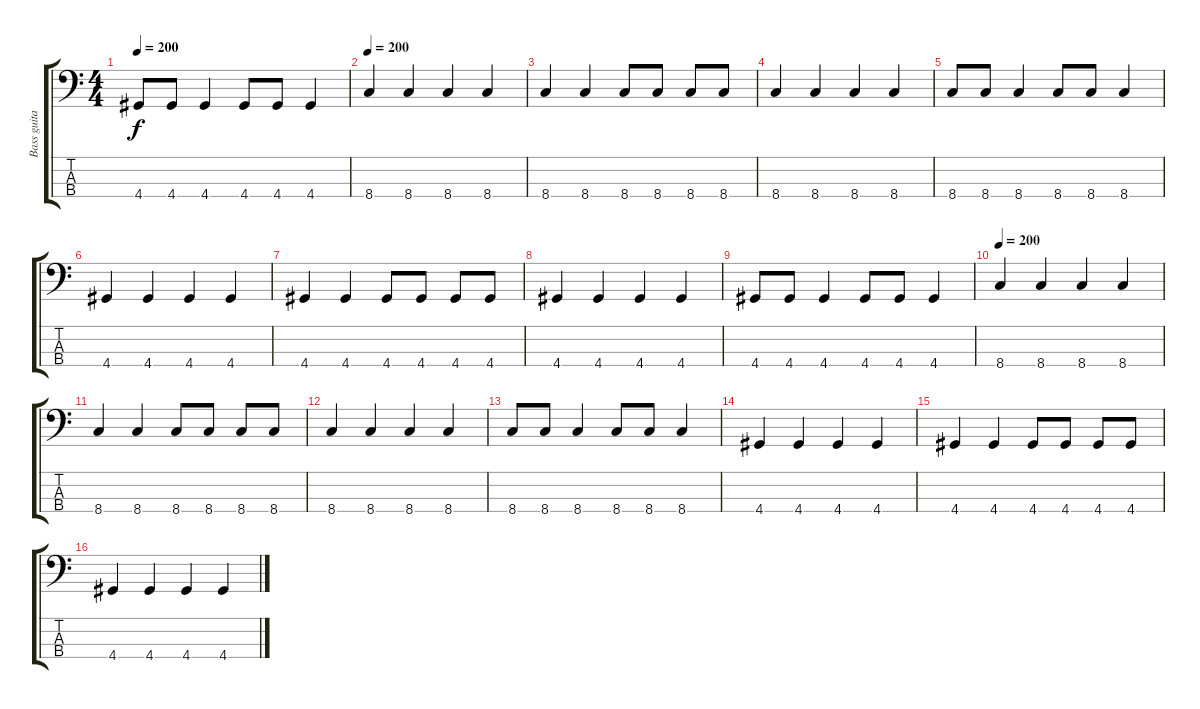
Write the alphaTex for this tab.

\track ("Bass guitar" "Bass guita") {instrument electricbassfinger}
\staff {score tabs}
\tuning (G2 D2 A1 E1) {hide}
\ts (4 4)
\tempo 200
\clef f4
\ks c
4.4.8{dy f} 4.4.8 4.4.4 4.4.8 4.4.8 4.4.4 |
\tempo 200
8.4.4 8.4.4 8.4.4 8.4.4 |
8.4.4 8.4.4 8.4.8 8.4.8 8.4.8 8.4.8 |
8.4.4 8.4.4 8.4.4 8.4.4 |
8.4.8 8.4.8 8.4.4 8.4.8 8.4.8 8.4.4 |
4.4.4 4.4.4 4.4.4 4.4.4 |
4.4.4 4.4.4 4.4.8 4.4.8 4.4.8 4.4.8 |
4.4.4 4.4.4 4.4.4 4.4.4 |
4.4.8 4.4.8 4.4.4 4.4.8 4.4.8 4.4.4 |
\tempo 200
8.4.4 8.4.4 8.4.4 8.4.4 |
8.4.4 8.4.4 8.4.8 8.4.8 8.4.8 8.4.8 |
8.4.4 8.4.4 8.4.4 8.4.4 |
8.4.8 8.4.8 8.4.4 8.4.8 8.4.8 8.4.4 |
4.4.4 4.4.4 4.4.4 4.4.4 |
4.4.4 4.4.4 4.4.8 4.4.8 4.4.8 4.4.8 |
4.4.4 4.4.4 4.4.4 4.4.4
